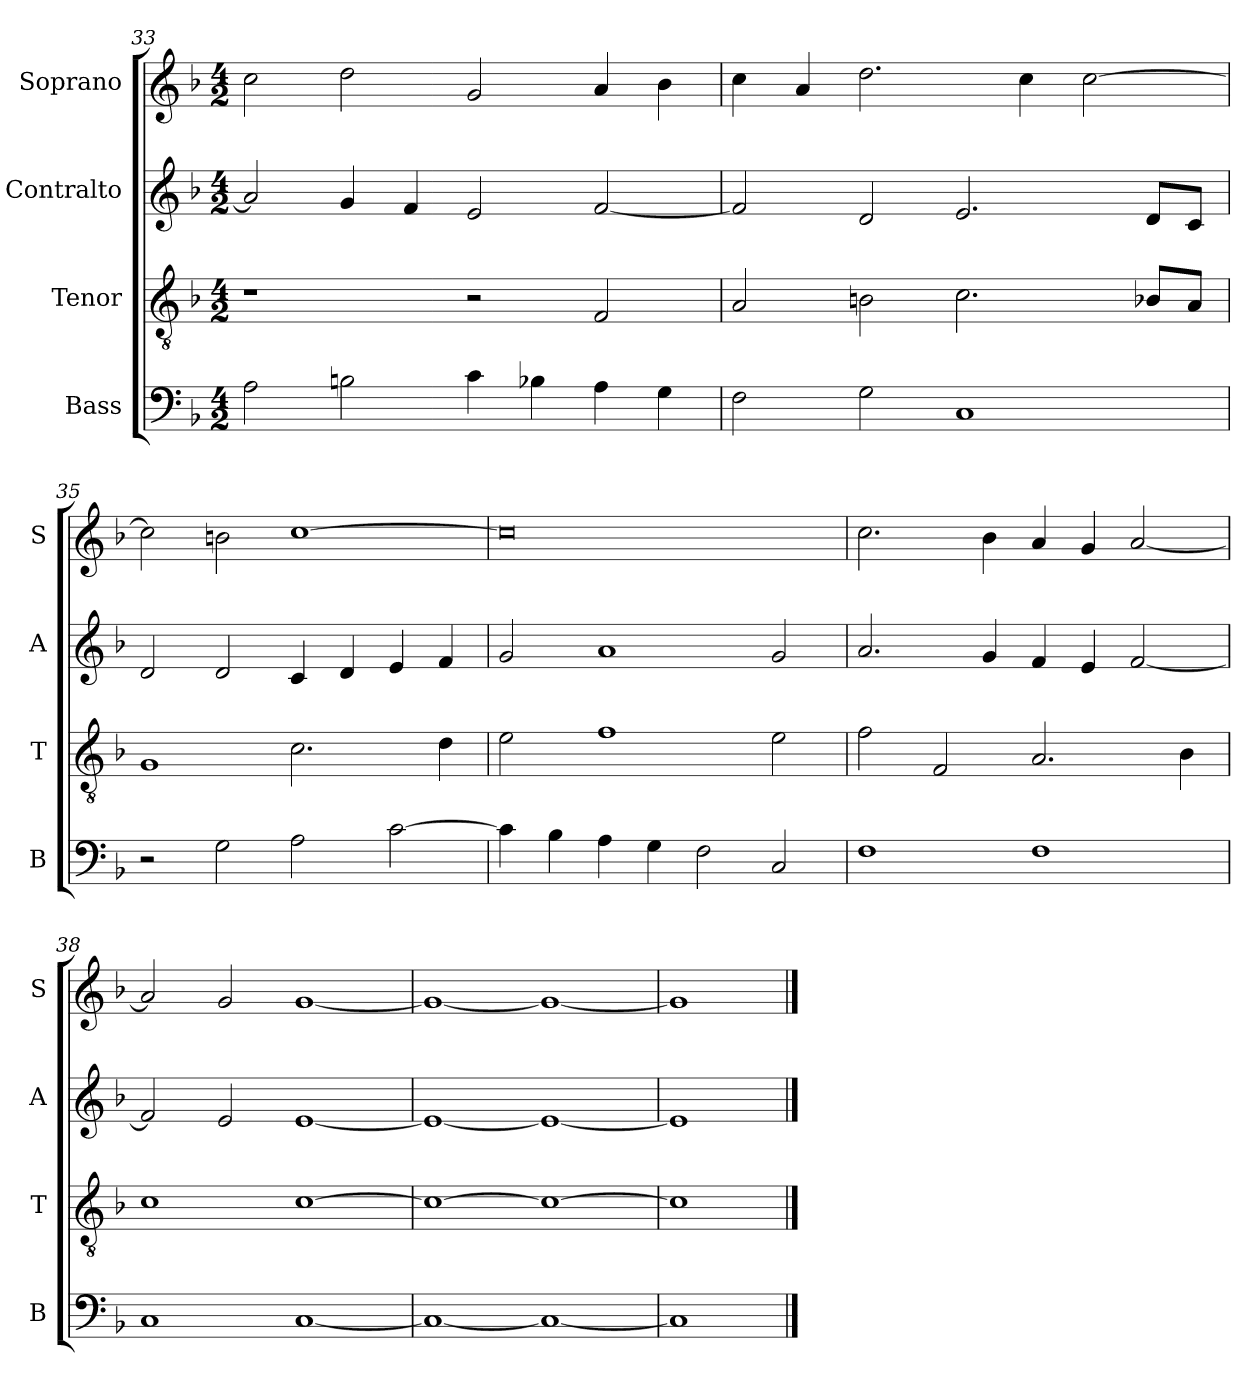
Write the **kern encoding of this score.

**kern	**kern	**kern	**kern
*part4	*part3	*part2	*part1
*staff4	*staff3	*staff2	*staff1
*I"Bass	*I"Tenor	*I"Contralto	*I"Soprano
*I'B	*I'T	*I'A	*I'S
*clefF4	*clefGv2	*clefG2	*clefG2
*k[b-]	*k[b-]	*k[b-]	*k[b-]
*M4/2	*M4/2	*M4/2	*M4/2
=33	=33	=33	=33
2A	1r	2a]	2cc
2Bn	.	4g	2dd
.	.	4f	.
4c	2r	2e	2g
4B-X	.	.	.
4A	2F	[2f	4a
4G	.	.	4b-
=34	=34	=34	=34
2F	2A	2f]	4cc
.	.	.	4a
2G	2Bn	2d	2.dd
1C	2.c	2.e	.
.	.	.	4cc
.	.	.	[2cc
.	8B-X/L	8d/L	.
.	8A/J	8c/J	.
=35	=35	=35	=35
2r	1G	2d	2cc]
2G	.	2d	2bn
2A	2.c	4c	[1cc
.	.	4d	.
[2c	.	4e	.
.	4d	4f	.
=36	=36	=36	=36
4c]	2e	2g	0cc]
4B-	.	.	.
4A	1f	1a	.
4G	.	.	.
2F	.	.	.
2C	2e	2g	.
=37	=37	=37	=37
1F	2f	2.a	2.cc
.	2F	.	.
.	.	4g	4b-
1F	2.A	4f	4a
.	.	4e	4g
.	.	[2f	[2a
.	4B-	.	.
=38	=38	=38	=38
1C	1c	2f]	2a]
.	.	2e	2g
[1C	[1c	[1e	[1g
=39	=39	=39	=39
1C_	1c_	1e_	1g_
1C_	1c_	1e_	1g_
=40	=40	=40	=40
1C]	1c]	1e]	1g]
==	==	==	==
*-	*-	*-	*-
